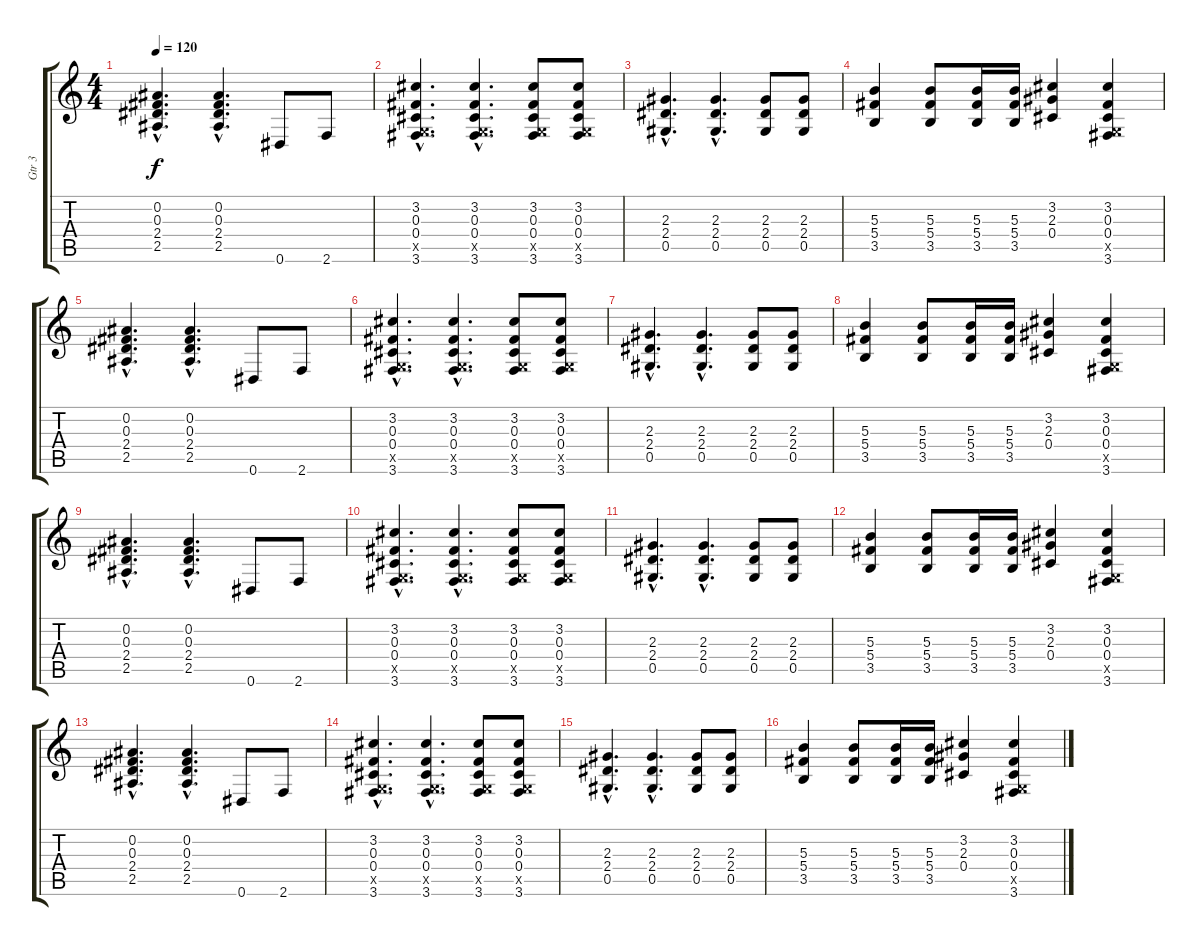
\track ("Gtr 3" "Gtr 3") {instrument acousticguitarsteel}
\staff {score tabs}
\tuning (Eb4 Bb3 Gb3 Db3 Ab2 Eb2) {hide}
\ts (4 4)
\tempo 120
\clef g2
\ks c
(0.2{hac} 0.3{hac} 2.4{hac} 2.5{hac}).4{d dy f} (0.2{hac} 0.3{hac} 2.4{hac} 2.5{hac}).4{d} 0.6.8 2.6.8 |
(3.2{hac} 0.3{hac} 0.4{hac} -1.5{hac x} 3.6{hac}).4{d} (3.2{hac} 0.3{hac} 0.4{hac} -1.5{hac x} 3.6{hac}).4{d} (3.2 0.3 0.4 -1.5{x} 3.6).8 (3.2 0.3 0.4 -1.5{x} 3.6).8 |
(2.3{hac} 2.4{hac} 0.5{hac}).4{d} (2.3{hac} 2.4{hac} 0.5{hac}).4{d} (2.3 2.4 0.5).8 (2.3 2.4 0.5).8 |
(5.3 5.4 3.5).4 (5.3 5.4 3.5).8 (5.3 5.4 3.5).16 (5.3 5.4 3.5).16 (3.2 2.3 0.4).4 (3.2 0.3 0.4 -1.5{x} 3.6).4 |
(0.2{hac} 0.3{hac} 2.4{hac} 2.5{hac}).4{d} (0.2{hac} 0.3{hac} 2.4{hac} 2.5{hac}).4{d} 0.6.8 2.6.8 |
(3.2{hac} 0.3{hac} 0.4{hac} -1.5{hac x} 3.6{hac}).4{d} (3.2{hac} 0.3{hac} 0.4{hac} -1.5{hac x} 3.6{hac}).4{d} (3.2 0.3 0.4 -1.5{x} 3.6).8 (3.2 0.3 0.4 -1.5{x} 3.6).8 |
(2.3{hac} 2.4{hac} 0.5{hac}).4{d} (2.3{hac} 2.4{hac} 0.5{hac}).4{d} (2.3 2.4 0.5).8 (2.3 2.4 0.5).8 |
(5.3 5.4 3.5).4 (5.3 5.4 3.5).8 (5.3 5.4 3.5).16 (5.3 5.4 3.5).16 (3.2 2.3 0.4).4 (3.2 0.3 0.4 -1.5{x} 3.6).4 |
(0.2{hac} 0.3{hac} 2.4{hac} 2.5{hac}).4{d} (0.2{hac} 0.3{hac} 2.4{hac} 2.5{hac}).4{d} 0.6.8 2.6.8 |
(3.2{hac} 0.3{hac} 0.4{hac} -1.5{hac x} 3.6{hac}).4{d} (3.2{hac} 0.3{hac} 0.4{hac} -1.5{hac x} 3.6{hac}).4{d} (3.2 0.3 0.4 -1.5{x} 3.6).8 (3.2 0.3 0.4 -1.5{x} 3.6).8 |
(2.3{hac} 2.4{hac} 0.5{hac}).4{d} (2.3{hac} 2.4{hac} 0.5{hac}).4{d} (2.3 2.4 0.5).8 (2.3 2.4 0.5).8 |
(5.3 5.4 3.5).4 (5.3 5.4 3.5).8 (5.3 5.4 3.5).16 (5.3 5.4 3.5).16 (3.2 2.3 0.4).4 (3.2 0.3 0.4 -1.5{x} 3.6).4 |
(0.2{hac} 0.3{hac} 2.4{hac} 2.5{hac}).4{d} (0.2{hac} 0.3{hac} 2.4{hac} 2.5{hac}).4{d} 0.6.8 2.6.8 |
(3.2{hac} 0.3{hac} 0.4{hac} -1.5{hac x} 3.6{hac}).4{d} (3.2{hac} 0.3{hac} 0.4{hac} -1.5{hac x} 3.6{hac}).4{d} (3.2 0.3 0.4 -1.5{x} 3.6).8 (3.2 0.3 0.4 -1.5{x} 3.6).8 |
(2.3{hac} 2.4{hac} 0.5{hac}).4{d} (2.3{hac} 2.4{hac} 0.5{hac}).4{d} (2.3 2.4 0.5).8 (2.3 2.4 0.5).8 |
(5.3 5.4 3.5).4 (5.3 5.4 3.5).8 (5.3 5.4 3.5).16 (5.3 5.4 3.5).16 (3.2 2.3 0.4).4 (3.2 0.3 0.4 -1.5{x} 3.6).4
